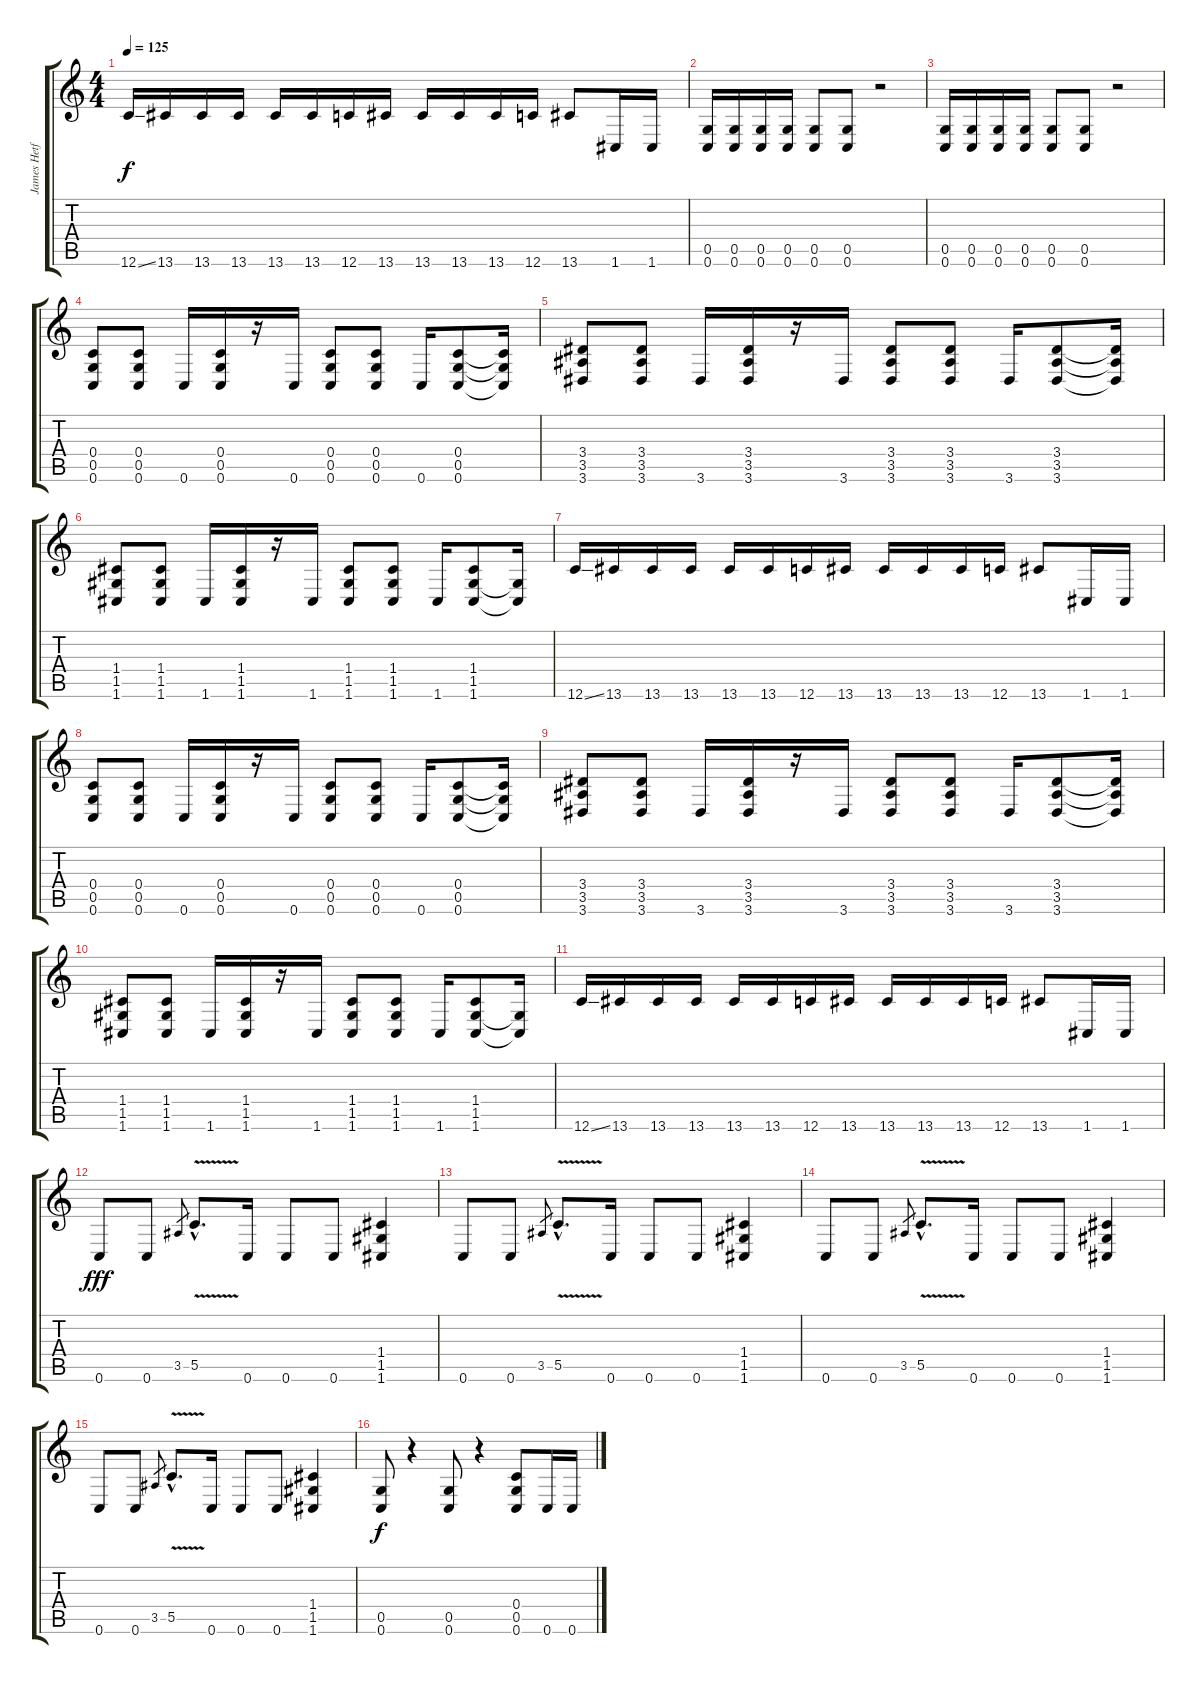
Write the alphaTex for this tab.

\track ("James Hetfield" "James Hetf") {instrument distortionguitar}
\staff {score tabs}
\tuning (D4 A3 F3 C3 G2 C2) {hide}
\ts (4 4)
\tempo 125
\clef g2
\ks c
12.6{ss}.16{dy f} 13.6.16 13.6.16 13.6.16 13.6.16 13.6.16 12.6.16 13.6.16 13.6.16 13.6.16 13.6.16 12.6.16 13.6.8 1.6.16 1.6.16 |
(0.5 0.6).16 (0.5 0.6).16 (0.5 0.6).16 (0.5 0.6).16 (0.5 0.6).8 (0.5 0.6).8 r.2 |
(0.5 0.6).16 (0.5 0.6).16 (0.5 0.6).16 (0.5 0.6).16 (0.5 0.6).8 (0.5 0.6).8 r.2 |
(0.4 0.5 0.6).8 (0.4 0.5 0.6).8 0.6.16 (0.4 0.5 0.6).16 r.16 0.6.16 (0.4 0.5 0.6).8 (0.4 0.5 0.6).8 0.6.16 (0.4 0.5 0.6).8 (0.4{t} 0.5{t} 0.6{t}).16 |
(3.4 3.5 3.6).8 (3.4 3.5 3.6).8 3.6.16 (3.4 3.5 3.6).16 r.16 3.6.16 (3.4 3.5 3.6).8 (3.4 3.5 3.6).8 3.6.16 (3.4 3.5 3.6).8 (3.4{t} 3.5{t} 3.6{t}).16 |
(1.4 1.5 1.6).8 (1.4 1.5 1.6).8 1.6.16 (1.4 1.5 1.6).16 r.16 1.6.16 (1.4 1.5 1.6).8 (1.4 1.5 1.6).8 1.6.16 (1.4 1.5 1.6).8 (1.5{t} 1.6{t}).16 |
12.6{ss}.16 13.6.16 13.6.16 13.6.16 13.6.16 13.6.16 12.6.16 13.6.16 13.6.16 13.6.16 13.6.16 12.6.16 13.6.8 1.6.16 1.6.16 |
(0.4 0.5 0.6).8 (0.4 0.5 0.6).8 0.6.16 (0.4 0.5 0.6).16 r.16 0.6.16 (0.4 0.5 0.6).8 (0.4 0.5 0.6).8 0.6.16 (0.4 0.5 0.6).8 (0.4{t} 0.5{t} 0.6{t}).16 |
(3.4 3.5 3.6).8 (3.4 3.5 3.6).8 3.6.16 (3.4 3.5 3.6).16 r.16 3.6.16 (3.4 3.5 3.6).8 (3.4 3.5 3.6).8 3.6.16 (3.4 3.5 3.6).8 (3.4{t} 3.5{t} 3.6{t}).16 |
(1.4 1.5 1.6).8 (1.4 1.5 1.6).8 1.6.16 (1.4 1.5 1.6).16 r.16 1.6.16 (1.4 1.5 1.6).8 (1.4 1.5 1.6).8 1.6.16 (1.4 1.5 1.6).8 (1.5{t} 1.6{t}).16 |
12.6{ss}.16 13.6.16 13.6.16 13.6.16 13.6.16 13.6.16 12.6.16 13.6.16 13.6.16 13.6.16 13.6.16 12.6.16 13.6.8 1.6.16 1.6.16 |
0.6.8{dy fff} 0.6.8 3.5.8{gr} 5.5{v hac}.8{d} 0.6.16 0.6.8 0.6.8 (1.4 1.5 1.6).4 |
0.6.8 0.6.8 3.5.8{gr} 5.5{v hac}.8{d} 0.6.16 0.6.8 0.6.8 (1.4 1.5 1.6).4 |
0.6.8 0.6.8 3.5.8{gr} 5.5{v hac}.8{d} 0.6.16 0.6.8 0.6.8 (1.4 1.5 1.6).4 |
0.6.8 0.6.8 3.5.8{gr} 5.5{v hac}.8{d} 0.6.16 0.6.8 0.6.8 (1.4 1.5 1.6).4 |
(0.5 0.6).8{dy f volume 16 balance 4} r.4 (0.5 0.6).8 r.4 (0.4 0.5 0.6).8 0.6.16 0.6.16
